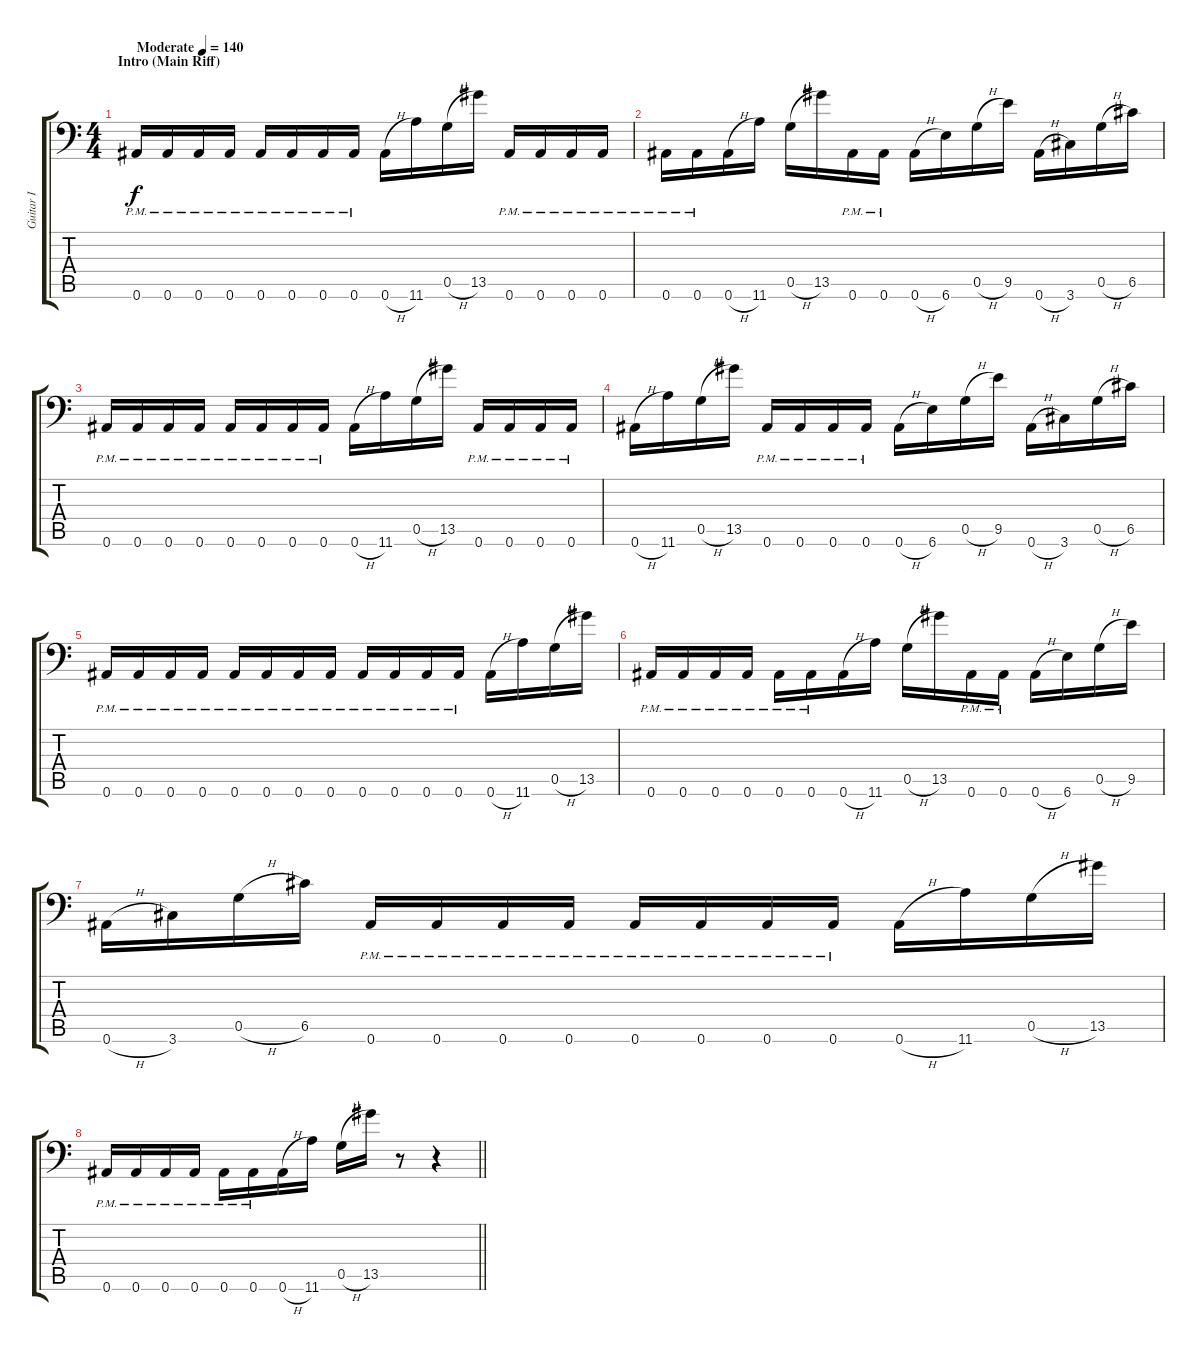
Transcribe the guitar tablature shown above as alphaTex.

\track ("Guitar I" "Guitar I") {instrument distortionguitar}
\staff {score tabs}
\tuning (D4 A3 F3 C3 G2 Bb1) {hide}
\ts (4 4)
\section ("" "Intro (Main Riff)")
\tempo (140 "Moderate")
\clef f4
\ks c
0.6{pm}.16{dy f instrument distortionguitar} 0.6{pm}.16 0.6{pm}.16 0.6{pm}.16 0.6{pm}.16 0.6{pm}.16 0.6{pm}.16 0.6{pm}.16 0.6{h}.16 11.6.16 0.5{h}.16 13.5.16 0.6{pm}.16 0.6{pm}.16 0.6{pm}.16 0.6{pm}.16 |
0.6{pm}.16 0.6{pm}.16 0.6{h}.16 11.6.16 0.5{h}.16 13.5.16 0.6{pm}.16 0.6{pm}.16 0.6{h}.16 6.6.16 0.5{h}.16 9.5.16 0.6{h}.16 3.6.16 0.5{h}.16 6.5.16 |
0.6{pm}.16 0.6{pm}.16 0.6{pm}.16 0.6{pm}.16 0.6{pm}.16 0.6{pm}.16 0.6{pm}.16 0.6{pm}.16 0.6{h}.16 11.6.16 0.5{h}.16 13.5.16 0.6{pm}.16 0.6{pm}.16 0.6{pm}.16 0.6{pm}.16 |
0.6{h}.16 11.6.16 0.5{h}.16 13.5.16 0.6{pm}.16 0.6{pm}.16 0.6{pm}.16 0.6{pm}.16 0.6{h}.16 6.6.16 0.5{h}.16 9.5.16 0.6{h}.16 3.6.16 0.5{h}.16 6.5.16 |
0.6{pm}.16 0.6{pm}.16 0.6{pm}.16 0.6{pm}.16 0.6{pm}.16 0.6{pm}.16 0.6{pm}.16 0.6{pm}.16 0.6{pm}.16 0.6{pm}.16 0.6{pm}.16 0.6{pm}.16 0.6{h}.16 11.6.16 0.5{h}.16 13.5.16 |
0.6{pm}.16 0.6{pm}.16 0.6{pm}.16 0.6{pm}.16 0.6{pm}.16 0.6{pm}.16 0.6{h}.16 11.6.16 0.5{h}.16 13.5.16 0.6{pm}.16 0.6{pm}.16 0.6{h}.16 6.6.16 0.5{h}.16 9.5.16 |
0.6{h}.16 3.6.16 0.5{h}.16 6.5.16 0.6{pm}.16 0.6{pm}.16 0.6{pm}.16 0.6{pm}.16 0.6{pm}.16 0.6{pm}.16 0.6{pm}.16 0.6{pm}.16 0.6{h}.16 11.6.16 0.5{h}.16 13.5.16 |
\barLineRight lightlight
0.6{pm}.16 0.6{pm}.16 0.6{pm}.16 0.6{pm}.16 0.6{pm}.16 0.6{pm}.16 0.6{h}.16 11.6.16 0.5{h}.16 13.5.16 r.8 r.4
